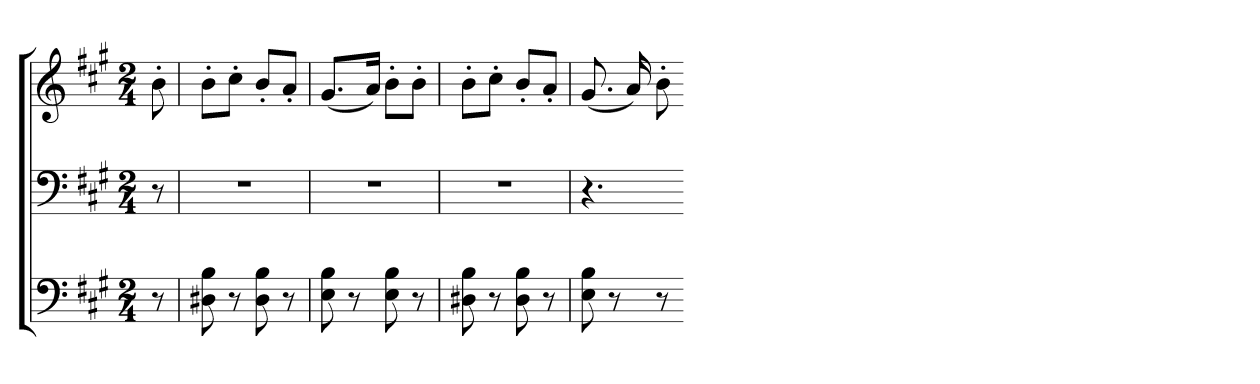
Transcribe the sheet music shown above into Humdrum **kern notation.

**kern	**kern	**kern
*part3	*part2	*part1
*staff3	*staff2	*staff1
*clefF4	*clefF4	*clefG2
*k[f#c#g#]	*k[f#c#g#]	*k[f#c#g#]
*A:	*A:	*A:
*M2/4	*M2/4	*M2/4
=	=	=
8r	8r	8b'
=	=	=
8D#X 8B	2r	8b'L
8r	.	8cc#'J
8D# 8B	.	8b'L
8r	.	8a'J
=	=	=
8E 8B	2r	(8.g#L
8r	.	.
.	.	16aJk)
8E 8B	.	8b'L
8r	.	8b'J
=	=	=
8D#X 8B	2r	8b'L
8r	.	8cc#'J
8D# 8B	.	8b'L
8r	.	8a'J
=	=	=
8E 8B	4.r	(8.g#
8r	.	.
.	.	16a)
8r	.	8b'
=-	=-	=-
*-	*-	*-
